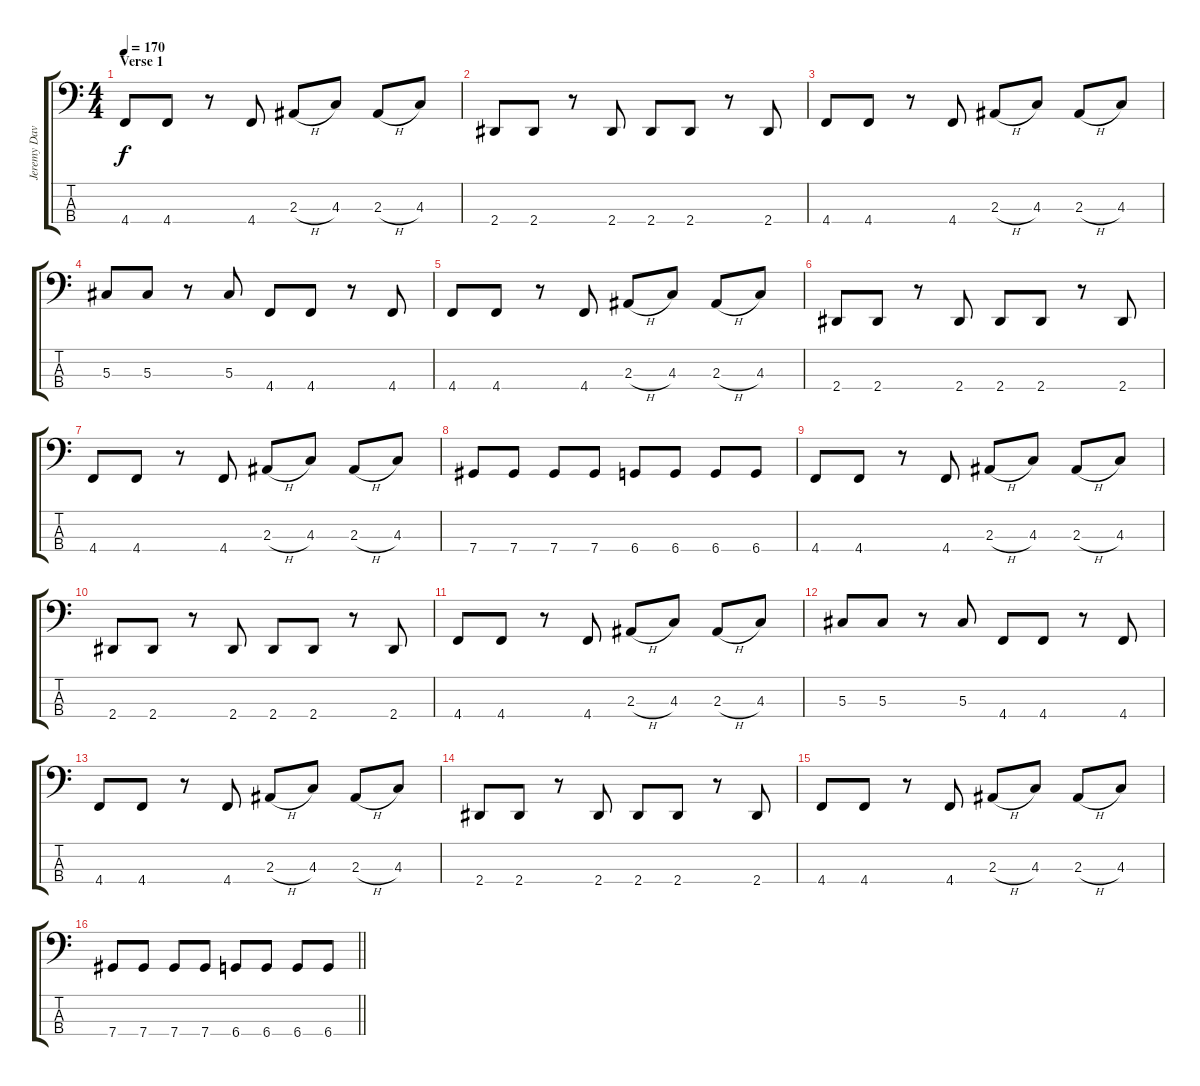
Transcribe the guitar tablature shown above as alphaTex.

\track ("Jeremy Davis (Bass)" "Jeremy Dav") {instrument electricbassfinger}
\staff {score tabs}
\tuning (Gb2 Db2 Ab1 Db1) {hide}
\ts (4 4)
\section ("" "Verse 1")
\tempo 170
\clef f4
\ks c
4.4.8{dy f} 4.4.8 r.8 4.4.8 2.3{h}.8 4.3.8 2.3{h}.8 4.3.8 |
2.4.8 2.4.8 r.8 2.4.8 2.4.8 2.4.8 r.8 2.4.8 |
4.4.8 4.4.8 r.8 4.4.8 2.3{h}.8 4.3.8 2.3{h}.8 4.3.8 |
5.3.8 5.3.8 r.8 5.3.8 4.4.8 4.4.8 r.8 4.4.8 |
4.4.8 4.4.8 r.8 4.4.8 2.3{h}.8 4.3.8 2.3{h}.8 4.3.8 |
2.4.8 2.4.8 r.8 2.4.8 2.4.8 2.4.8 r.8 2.4.8 |
4.4.8 4.4.8 r.8 4.4.8 2.3{h}.8 4.3.8 2.3{h}.8 4.3.8 |
7.4.8 7.4.8 7.4.8 7.4.8 6.4.8 6.4.8 6.4.8 6.4.8 |
4.4.8 4.4.8 r.8 4.4.8 2.3{h}.8 4.3.8 2.3{h}.8 4.3.8 |
2.4.8 2.4.8 r.8 2.4.8 2.4.8 2.4.8 r.8 2.4.8 |
4.4.8 4.4.8 r.8 4.4.8 2.3{h}.8 4.3.8 2.3{h}.8 4.3.8 |
5.3.8 5.3.8 r.8 5.3.8 4.4.8 4.4.8 r.8 4.4.8 |
4.4.8 4.4.8 r.8 4.4.8 2.3{h}.8 4.3.8 2.3{h}.8 4.3.8 |
2.4.8 2.4.8 r.8 2.4.8 2.4.8 2.4.8 r.8 2.4.8 |
4.4.8 4.4.8 r.8 4.4.8 2.3{h}.8 4.3.8 2.3{h}.8 4.3.8 |
\barLineRight lightlight
7.4.8 7.4.8 7.4.8 7.4.8 6.4.8 6.4.8 6.4.8 6.4.8
